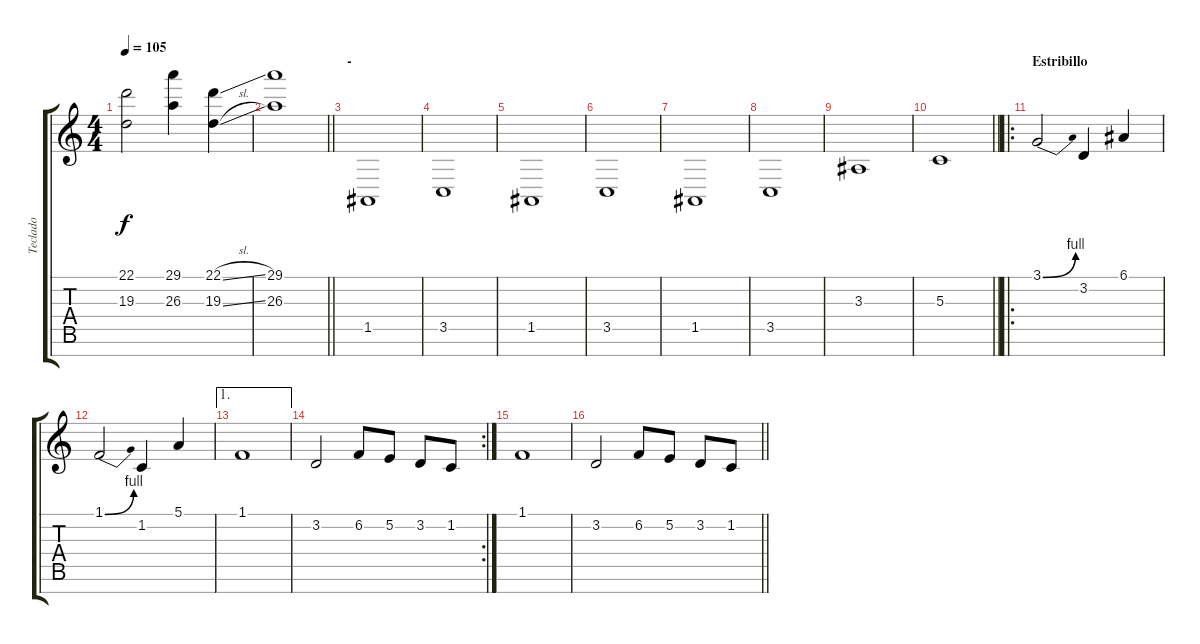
\track ("Teclado" "Teclado") {instrument synthstrings1}
\staff {score tabs}
\tuning (E4 B3 G3 D3 A2 E2 B1) {hide}
\ts (4 4)
\tempo 105
\clef g2
\ks c
(22.1{t} 19.3{t}).2{dy f} (29.1 26.3).4 (22.1{sl} 19.3{sl}).4 |
\barLineRight lightlight
(29.1 26.3).1 |
\section ("" "-")
1.5.1 |
3.5.1 |
1.5.1 |
3.5.1 |
1.5.1 |
3.5.1 |
3.3.1 |
\barLineRight lightlight
5.3.1 |
\ro
\section ("" "Estribillo")
3.1{be (bend 0 0 60 4)}.2{volume 13} 3.2.4 6.1.4 |
1.1{be (bend 0 0 60 4)}.2 1.2.4 5.1.4 |
\ae 1
1.1.1 |
\rc 2
3.2.2 6.2.8 5.2.8 3.2.8 1.2.8 |
1.1.1 |
\barLineRight lightlight
3.2.2 6.2.8 5.2.8 3.2.8 1.2.8
